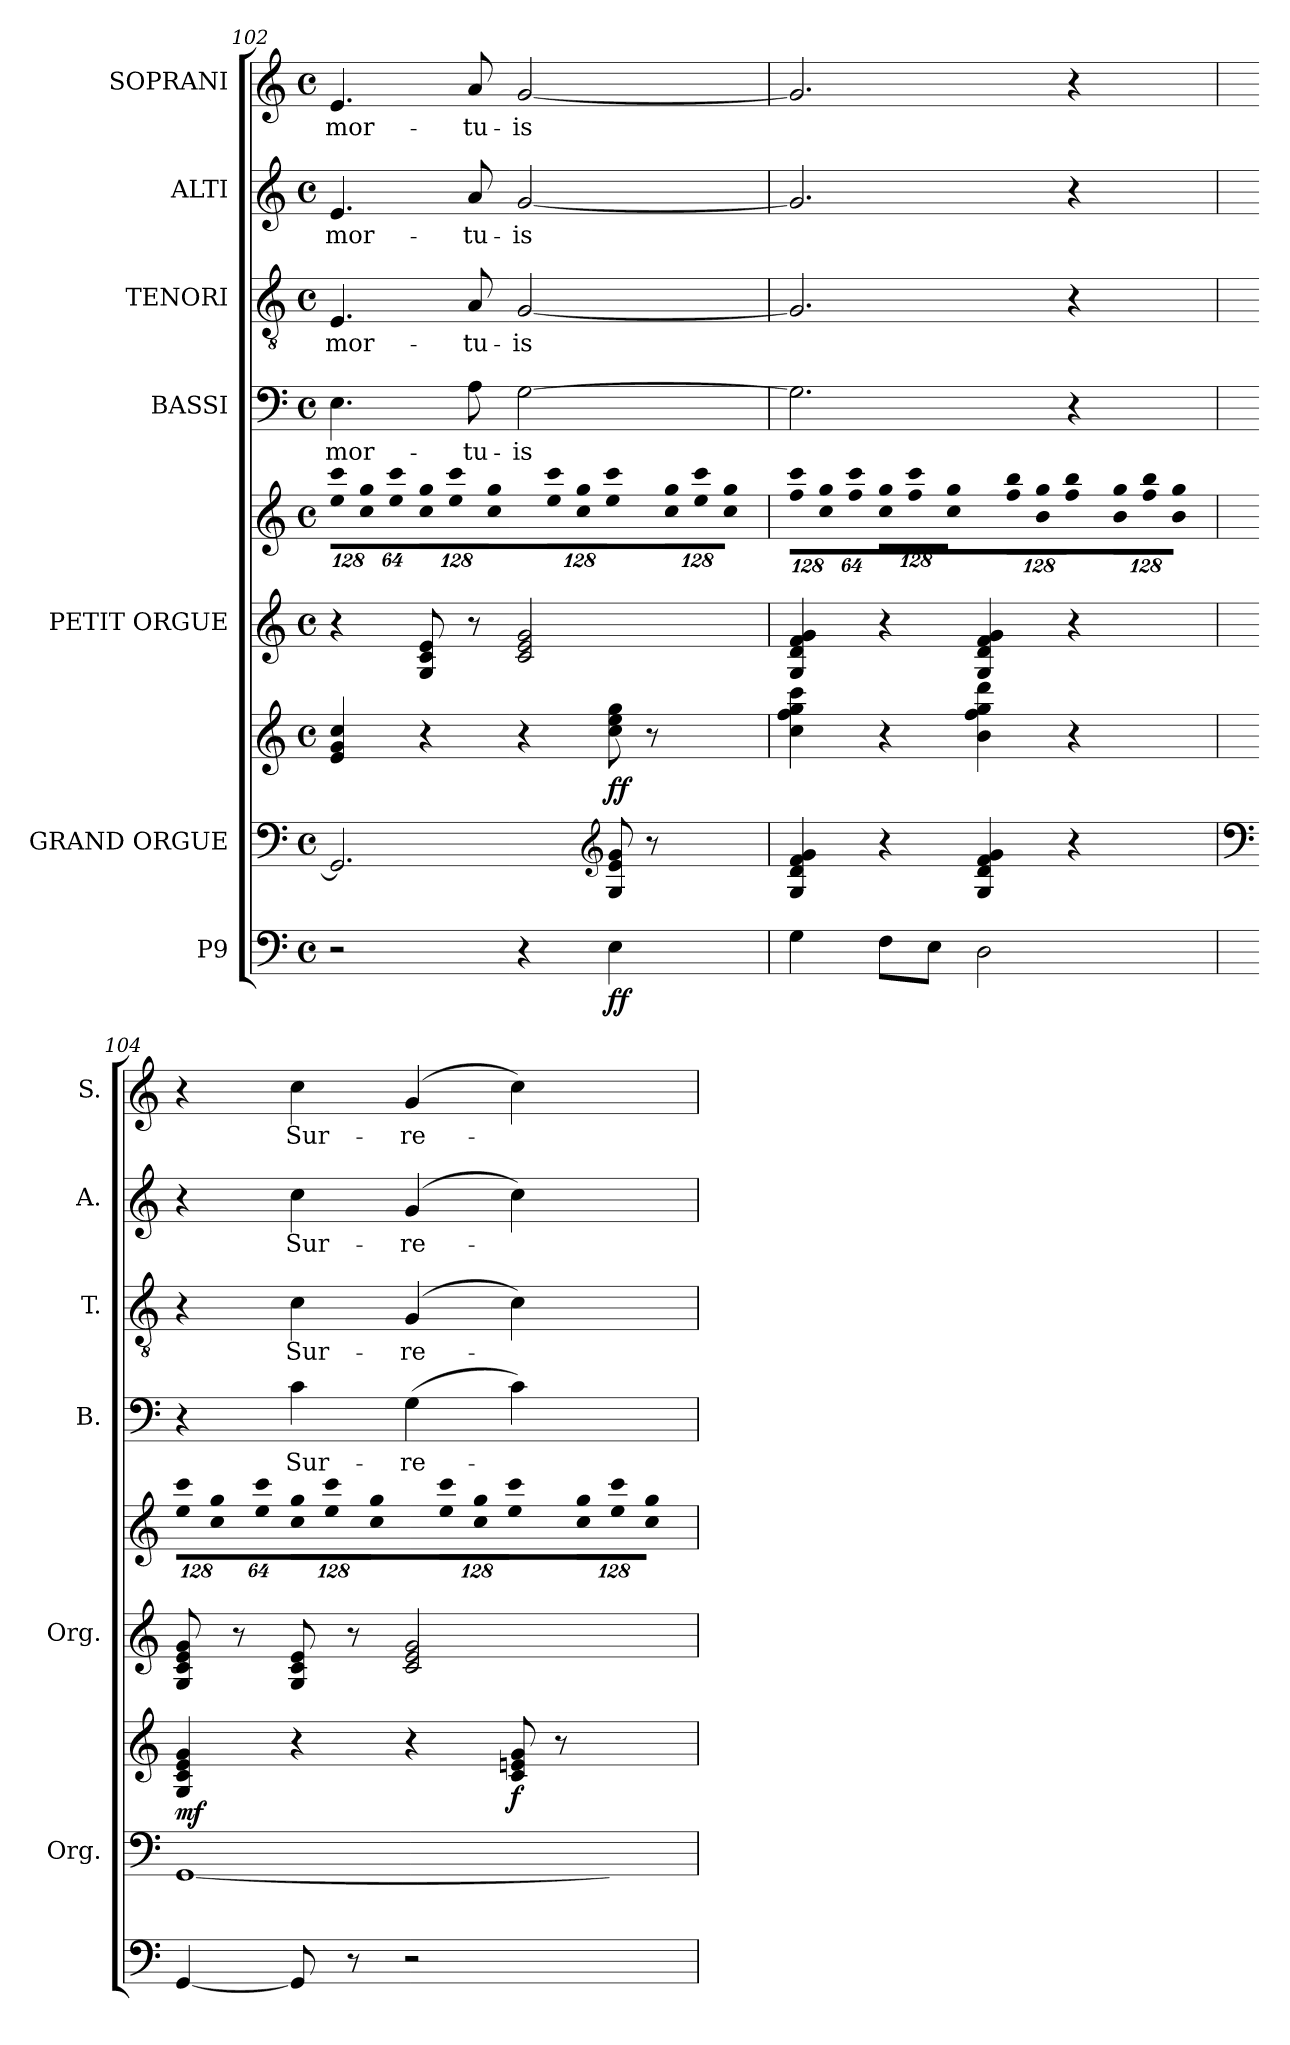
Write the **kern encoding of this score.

**kern	**dynam	**kern	**kern	**dynam	**kern	**kern	**kern	**text	**kern	**text	**kern	**text	**kern	**text
*part7	*part7	*part6	*part6	*part6	*part5	*part5	*part4	*part4	*part3	*part3	*part2	*part2	*part1	*part1
*staff9	*staff9	*staff8	*staff7	*staff7/8	*staff6	*staff5	*staff4	*staff4	*staff3	*staff3	*staff2	*staff2	*staff1	*staff1
*I"P9	*	*I"GRAND ORGUE	*	*	*I"PETIT ORGUE	*	*I"BASSI	*	*I"TENORI	*	*I"ALTI	*	*I"SOPRANI	*
*	*	*I'Org.	*	*	*I'Org.	*	*I'B.	*	*I'T.	*	*I'A.	*	*I'S.	*
*clefF4	*	*clefF4	*clefG2	*	*clefG2	*clefG2	*clefF4	*	*clefGv2	*	*clefG2	*	*clefG2	*
*	*	*	*	*	*	*	*	*	*ITrd7c12	*	*	*	*	*
*k[]	*	*k[]	*k[]	*	*k[]	*k[]	*k[]	*	*k[]	*	*k[]	*	*k[]	*
*C:	*	*C:	*C:	*	*C:	*C:	*C:	*	*C:	*	*C:	*	*C:	*
*M4/4	*	*M4/4	*M4/4	*	*M4/4	*M4/4	*M4/4	*	*M4/4	*	*M4/4	*	*M4/4	*
*met(c)	*	*met(c)	*met(c)	*	*met(c)	*met(c)	*met(c)	*	*met(c)	*	*met(c)	*	*met(c)	*
*	*	*	*	*	*	*Xbrackettup	*	*	*	*	*	*	*	*
=102	=102	=102	=102	=102	=102	=102	=102	=102	=102	=102	=102	=102	=102	=102
!	!	!	!	!	!	!LO:N:vis=8	!	!	!	!	!	!	!	!
!	!	!	!	!	!	!	!	!LO:LY:b:color=#000000	!	!	!	!	!	!
!	!	!	!	!	!	!	!	!	!	!LO:LY:b:color=#000000	!	!	!	!
!	!	!	!	!	!	!	!	!	!	!	!	!LO:LY:b:color=#000000	!	!
!	!	!	!	!	!	!	!	!	!	!	!	!	!	!LO:LY:b:color=#000000
2r	.	2.GGi/]	4ei/ 4gi 4cci	.	4r	1024%85eei\ 1024%85ccciL	4.Ei\	mor-	4.EEi/	mor-	4.ei/	mor-	4.ei/	mor-
!	!	!	!	!	!	!LO:N:vis=8	!	!	!	!	!	!	!	!
.	.	.	.	.	.	1024%85cci\ 1024%85ggi	.	.	.	.	.	.	.	.
!	!	!	!	!	!	!LO:N:vis=8	!	!	!	!	!	!	!	!
.	.	.	.	.	.	512%43eei\ 512%43ccciJ	.	.	.	.	.	.	.	.
!	!	!	!	!	!	!LO:N:vis=8	!	!	!	!	!	!	!	!
.	.	.	4r	.	8Gi/ 8ci 8ei	1024%85cci\ 1024%85ggiL	.	.	.	.	.	.	.	.
!	!	!	!	!	!	!LO:N:vis=8	!	!	!	!	!	!	!	!
.	.	.	.	.	.	1024%85eei\ 1024%85ccci	.	.	.	.	.	.	.	.
!	!	!	!	!	!	!	!	!LO:LY:b:color=#000000	!	!	!	!	!	!
!	!	!	!	!	!	!	!	!	!	!LO:LY:b:color=#000000	!	!	!	!
!	!	!	!	!	!	!	!	!	!	!	!	!LO:LY:b:color=#000000	!	!
!	!	!	!	!	!	!	!	!	!	!	!	!	!	!LO:LY:b:color=#000000
.	.	.	.	.	8r	.	8Ai\	-tu-	8AAi/	-tu-	8ai/	-tu-	8ai/	-tu-
!	!	!	!	!	!	!LO:N:vis=8	!	!	!	!	!	!	!	!
.	.	.	.	.	.	512%43cci\ 512%43ggiJ	.	.	.	.	.	.	.	.
!	!	!	!	!	!	!LO:N:vis=8	!	!	!	!	!	!	!	!
!	!	!	!	!	!	!	!	!LO:LY:b:color=#000000	!	!	!	!	!	!
!	!	!	!	!	!	!	!	!	!	!LO:LY:b:color=#000000	!	!	!	!
!	!	!	!	!	!	!	!	!	!	!	!	!LO:LY:b:color=#000000	!	!
!	!	!	!	!	!	!	!	!	!	!	!	!	!	!LO:LY:b:color=#000000
4r	.	.	4r	.	2ci/ 2ei 2gi	1024%85eei\ 1024%85ccciL	[2Gi\	-is	[2GGi/	-is	[2gi/	-is	[2gi/	-is
!	!	!	!	!	!	!LO:N:vis=8	!	!	!	!	!	!	!	!
.	.	.	.	.	.	1024%85cci\ 1024%85ggi	.	.	.	.	.	.	.	.
!	!	!	!	!	!	!LO:N:vis=8	!	!	!	!	!	!	!	!
.	.	.	.	.	.	512%43eei\ 512%43ccciJ	.	.	.	.	.	.	.	.
*	*	*clefG2	*	*	*	*	*	*	*	*	*	*	*	*
!	!	!	!	!	!	!LO:N:vis=8	!	!	!	!	!	!	!	!
4Ei\	ff	8Gi/ 8ei 8gi	8cci\ 8eei 8ggi	ff	.	1024%85cci\ 1024%85ggiL	.	.	.	.	.	.	.	.
!	!	!	!	!	!	!LO:N:vis=8	!	!	!	!	!	!	!	!
.	.	.	.	.	.	1024%85eei\ 1024%85ccci	.	.	.	.	.	.	.	.
.	.	8r	8r	.	.	.	.	.	.	.	.	.	.	.
!	!	!	!	!	!	!LO:N:vis=8	!	!	!	!	!	!	!	!
.	.	.	.	.	.	512%43cci\ 512%43ggiJ	.	.	.	.	.	.	.	.
!!LO:LB:g=z
=103	=103	=103	=103	=103	=103	=103	=103	=103	=103	=103	=103	=103	=103	=103
!	!	!	!	!	!	!LO:N:vis=8	!	!	!	!	!	!	!	!
4Gi\	.	4Gi/ 4di 4fi 4gi	4cci\ 4ffi 4ggi 4ccci	.	4Gi/ 4di 4fi 4gi	1024%85ffi\ 1024%85ccciL	2.Gi\]	.	2.GGi/]	.	2.gi/]	.	2.gi/]	.
!	!	!	!	!	!	!LO:N:vis=8	!	!	!	!	!	!	!	!
.	.	.	.	.	.	1024%85cci\ 1024%85ggi	.	.	.	.	.	.	.	.
!	!	!	!	!	!	!LO:N:vis=8	!	!	!	!	!	!	!	!
.	.	.	.	.	.	512%43ffi\ 512%43ccciJ	.	.	.	.	.	.	.	.
!	!	!	!	!	!	!LO:N:vis=8	!	!	!	!	!	!	!	!
8Fi\L	.	4r	4r	.	4r	1024%85cci\ 1024%85ggiL	.	.	.	.	.	.	.	.
!	!	!	!	!	!	!LO:N:vis=8	!	!	!	!	!	!	!	!
.	.	.	.	.	.	1024%85ffi\ 1024%85ccci	.	.	.	.	.	.	.	.
8Ei\J	.	.	.	.	.	.	.	.	.	.	.	.	.	.
!	!	!	!	!	!	!LO:N:vis=8	!	!	!	!	!	!	!	!
.	.	.	.	.	.	512%43cci\ 512%43ggiJ	.	.	.	.	.	.	.	.
!	!	!	!	!	!	!LO:N:vis=8	!	!	!	!	!	!	!	!
2Di\	.	4Gi/ 4di 4fi 4gi	4bi\ 4ffi 4ggi 4dddi	.	4Gi/ 4di 4fi 4gi	1024%85ffi\ 1024%85bbiL	.	.	.	.	.	.	.	.
!	!	!	!	!	!	!LO:N:vis=8	!	!	!	!	!	!	!	!
.	.	.	.	.	.	1024%85bi\ 1024%85ggi	.	.	.	.	.	.	.	.
!	!	!	!	!	!	!LO:N:vis=8	!	!	!	!	!	!	!	!
.	.	.	.	.	.	512%43ffi\ 512%43bbiJ	.	.	.	.	.	.	.	.
!	!	!	!	!	!	!LO:N:vis=8	!	!	!	!	!	!	!	!
.	.	4r	4r	.	4r	1024%85bi\ 1024%85ggiL	4r	.	4r	.	4r	.	4r	.
!	!	!	!	!	!	!LO:N:vis=8	!	!	!	!	!	!	!	!
.	.	.	.	.	.	1024%85ffi\ 1024%85bbi	.	.	.	.	.	.	.	.
!	!	!	!	!	!	!LO:N:vis=8	!	!	!	!	!	!	!	!
.	.	.	.	.	.	512%43bi\ 512%43ggiJ	.	.	.	.	.	.	.	.
=104	=104	=104	=104	=104	=104	=104	=104	=104	=104	=104	=104	=104	=104	=104
*	*	*clefF4	*	*	*	*	*	*	*	*	*	*	*	*
!	!	!	!	!	!	!LO:N:vis=8	!	!	!	!	!	!	!	!
[4GGi/	.	[1GGi	4Gi/ 4ci 4ei 4gi	mf	8Gi/ 8ci 8ei 8gi	1024%85eei\ 1024%85ccciL	4r	.	4r	.	4r	.	4r	.
!	!	!	!	!	!	!LO:N:vis=8	!	!	!	!	!	!	!	!
.	.	.	.	.	.	1024%85cci\ 1024%85ggi	.	.	.	.	.	.	.	.
.	.	.	.	.	8r	.	.	.	.	.	.	.	.	.
!	!	!	!	!	!	!LO:N:vis=8	!	!	!	!	!	!	!	!
.	.	.	.	.	.	512%43eei\ 512%43ccciJ	.	.	.	.	.	.	.	.
!	!	!	!	!	!	!LO:N:vis=8	!	!	!	!	!	!	!	!
!	!	!	!	!	!	!	!	!LO:LY:b:color=#000000	!	!	!	!	!	!
!	!	!	!	!	!	!	!	!	!	!LO:LY:b:color=#000000	!	!	!	!
!	!	!	!	!	!	!	!	!	!	!	!	!LO:LY:b:color=#000000	!	!
!	!	!	!	!	!	!	!	!	!	!	!	!	!	!LO:LY:b:color=#000000
8GGi/]	.	.	4r	.	8Gi/ 8ci 8ei	1024%85cci\ 1024%85ggiL	4ci\	Sur-	4Ci\	Sur-	4cci\	Sur-	4cci\	Sur-
!	!	!	!	!	!	!LO:N:vis=8	!	!	!	!	!	!	!	!
.	.	.	.	.	.	1024%85eei\ 1024%85ccci	.	.	.	.	.	.	.	.
8r	.	.	.	.	8r	.	.	.	.	.	.	.	.	.
!	!	!	!	!	!	!LO:N:vis=8	!	!	!	!	!	!	!	!
.	.	.	.	.	.	512%43cci\ 512%43ggiJ	.	.	.	.	.	.	.	.
!	!	!	!	!	!	!LO:N:vis=8	!	!	!	!	!	!	!	!
!	!	!	!	!	!	!	!	!LO:LY:b:color=#000000	!	!	!	!	!	!
!	!	!	!	!	!	!	!	!	!	!LO:LY:b:color=#000000	!	!	!	!
!	!	!	!	!	!	!	!	!	!	!	!	!LO:LY:b:color=#000000	!	!
!	!	!	!	!	!	!	!	!	!	!	!	!	!	!LO:LY:b:color=#000000
2r	.	.	4r	.	2ci/ 2ei 2gi	1024%85eei\ 1024%85ccciL	(4Gi\	-re-	(4GGi/	-re-	(4gi/	-re-	(4gi/	-re-
!	!	!	!	!	!	!LO:N:vis=8	!	!	!	!	!	!	!	!
.	.	.	.	.	.	1024%85cci\ 1024%85ggi	.	.	.	.	.	.	.	.
!	!	!	!	!	!	!LO:N:vis=8	!	!	!	!	!	!	!	!
.	.	.	.	.	.	512%43eei\ 512%43ccciJ	.	.	.	.	.	.	.	.
!	!	!	!	!	!	!LO:N:vis=8	!	!	!	!	!	!	!	!
.	.	.	8ci/ 8eni 8gi	f	.	1024%85cci\ 1024%85ggiL	4ci\)	.	4Ci\)	.	4cci\)	.	4cci\)	.
!	!	!	!	!	!	!LO:N:vis=8	!	!	!	!	!	!	!	!
.	.	.	.	.	.	1024%85eei\ 1024%85ccci	.	.	.	.	.	.	.	.
.	.	.	8r	.	.	.	.	.	.	.	.	.	.	.
!	!	!	!	!	!	!LO:N:vis=8	!	!	!	!	!	!	!	!
.	.	.	.	.	.	512%43cci\ 512%43ggiJ	.	.	.	.	.	.	.	.
=	=	=	=	=	=	=	=	=	=	=	=	=	=	=
*-	*-	*-	*-	*-	*-	*-	*-	*-	*-	*-	*-	*-	*-	*-
